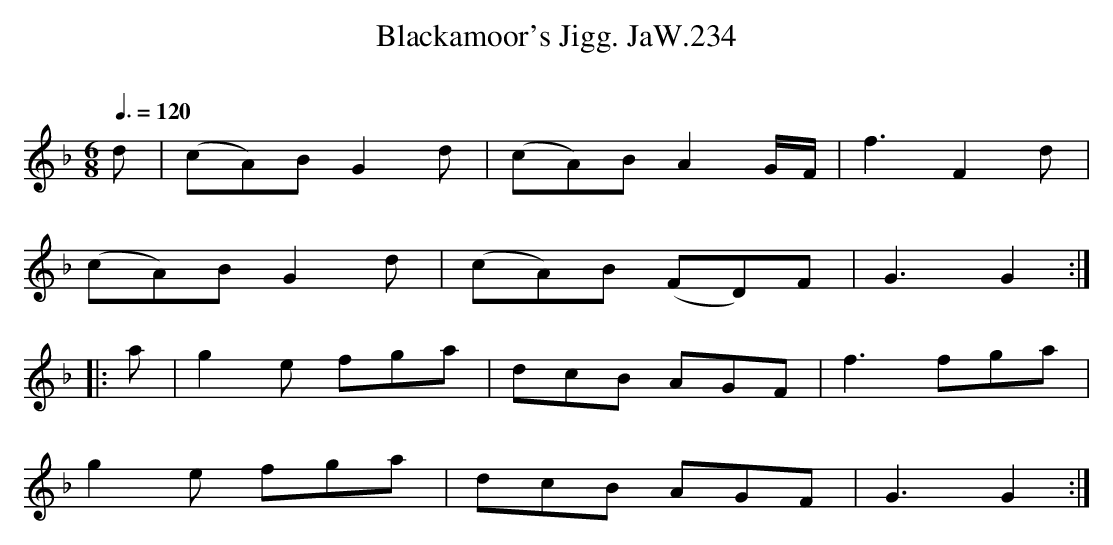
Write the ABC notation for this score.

X:1
T:Blackamoor's Jigg. JaW.234
M:6/8
L:1/8
Q:3/8=120
O:
K:F
d|(cA)B G2d| (cA)B A2 G/F/| f3 F2d|
(cA)B G2d| (cA)B (FD)F| G3G2:|
|:a|g2e fga|dcB AGF|f3 fga|
g2e fga|dcB AGF|G3G2:|
